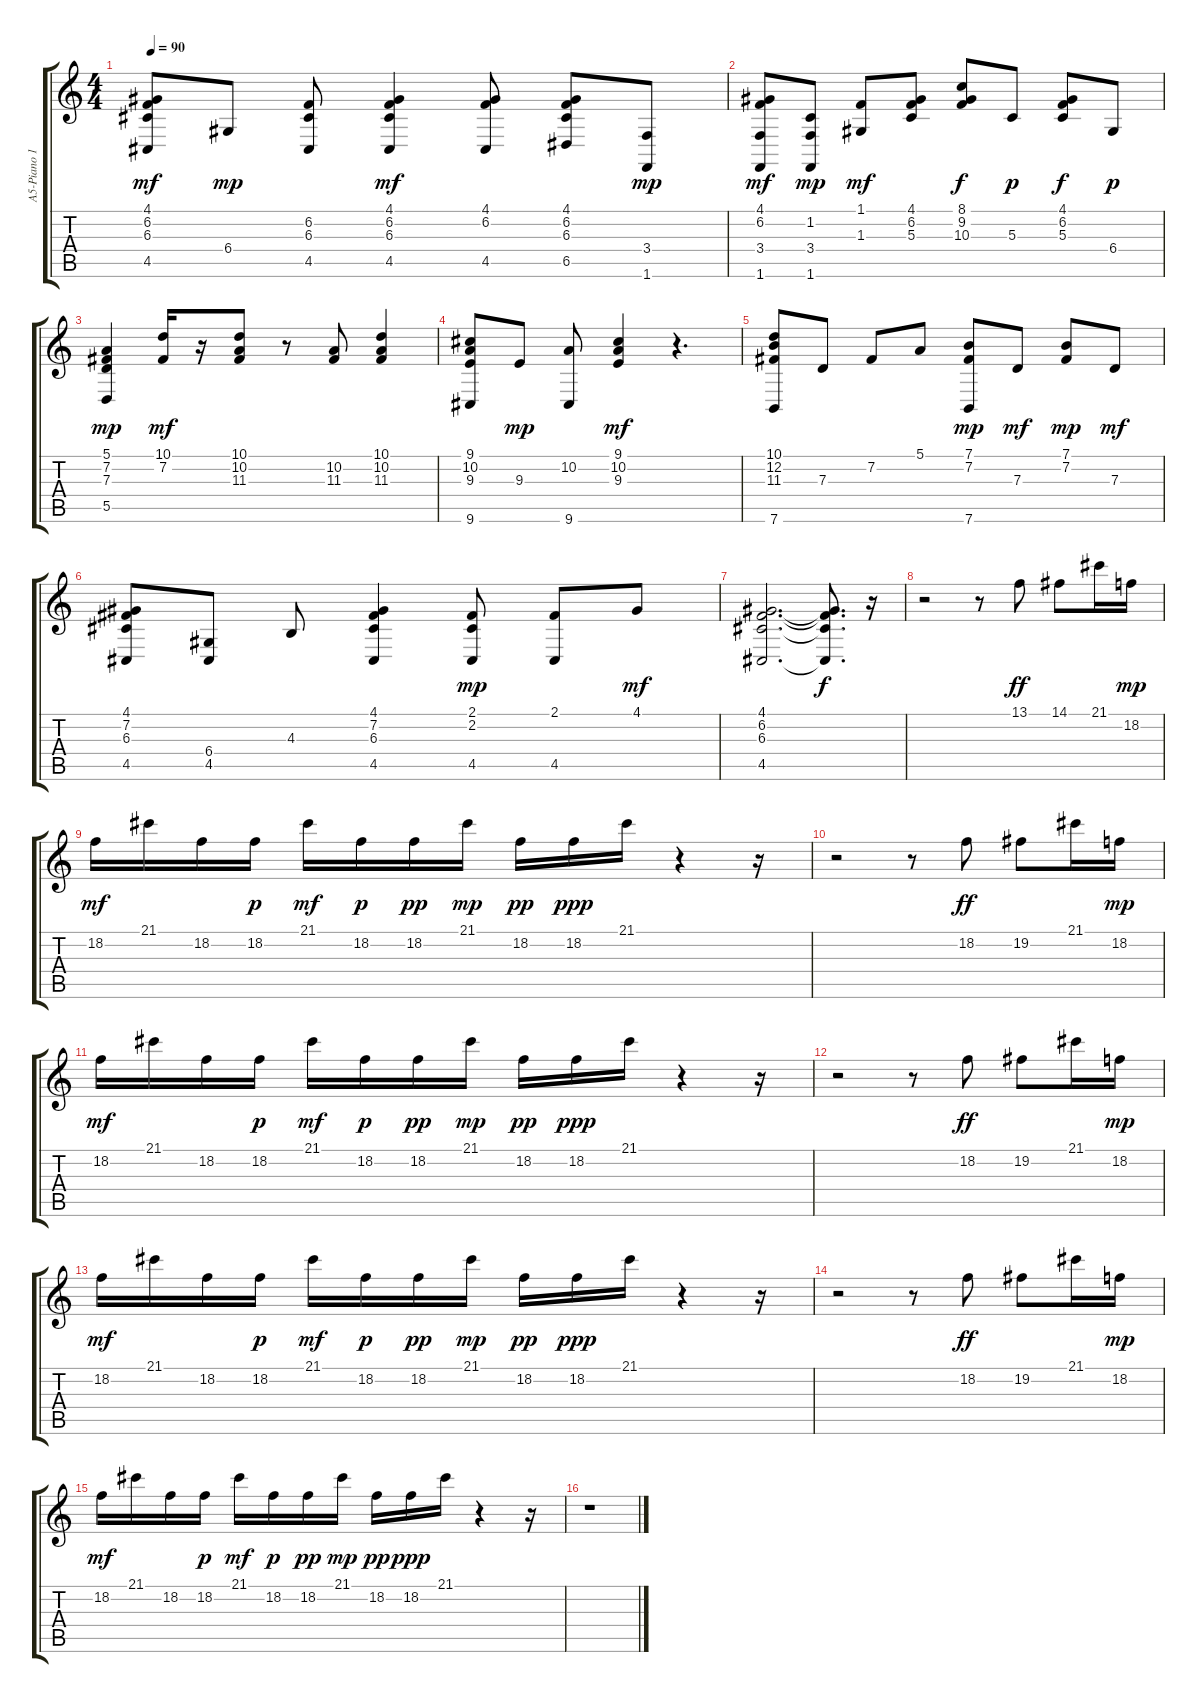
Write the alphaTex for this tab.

\track ("A5-Piano 1w    " "A5-Piano 1") {instrument acousticgrandpiano}
\staff {score tabs}
\tuning (E4 B3 G3 D3 A2 E2) {hide}
\ts (4 4)
\tempo 90
\clef g2
\ks c
(4.1 6.2 6.3 4.5).8{dy mf} 6.4.8{dy mp} (6.2 6.3 4.5).8 (4.1 6.2 6.3 4.5).4{dy mf} (4.1 6.2 4.5).8 (4.1 6.2 6.3 6.5).8 (3.4 1.6).8{dy mp} |
(4.1 6.2 3.4 1.6).8{dy mf} (1.2 3.4 1.6).8{dy mp} (1.1 1.3).8{dy mf} (4.1 6.2 5.3).8 (8.1 9.2 10.3).8{dy f} 5.3.8{dy p} (4.1 6.2 5.3).8{dy f} 6.4.8{dy p} |
(5.1 7.2 7.3 5.5).4{dy mp} (10.1 7.2).16{dy mf} r.16 (10.1 10.2 11.3).8 r.8 (10.2 11.3).8 (10.1 10.2 11.3).4 |
(9.1 10.2 9.3 9.6).8 9.3.8{dy mp} (10.2 9.6).8 (9.1 10.2 9.3).4{dy mf} r.4{d} |
(10.1 12.2 11.3 7.6).8 7.3.8 7.2.8 5.1.8 (7.1 7.2 7.6).8{dy mp} 7.3.8{dy mf} (7.1 7.2).8{dy mp} 7.3.8{dy mf} |
(4.1 7.2 6.3 4.5).8 (6.4 4.5).8 4.3.8 (4.1 7.2 6.3 4.5).4 (2.1 2.2 4.5).8{dy mp} (2.1 4.5).8 4.1.8{dy mf} |
(4.1 6.2 6.3 4.5).2{d} (4.1{t} 6.2{t} 6.3{t} 4.5{t}).8{d dy f} r.16 |
r.2 r.8 13.1.8{dy ff} 14.1.8 21.1.16 18.2.16{dy mp} |
18.2.16{dy mf balance 4} 21.1.16{balance 13} 18.2.16{balance 8} 18.2.16{dy p balance 3} 21.1.16{dy mf balance 15} 18.2.16{dy p balance 8} 18.2.16{dy pp balance 2} 21.1.16{dy mp balance 16} 18.2.16{dy pp balance 8} 18.2.16{dy ppp} 21.1.16 r.4 r.16 |
r.2 r.8 18.2.8{dy ff} 19.2.8 21.1.16 18.2.16{dy mp} |
18.2.16{dy mf balance 4} 21.1.16{balance 13} 18.2.16{balance 8} 18.2.16{dy p balance 3} 21.1.16{dy mf balance 15} 18.2.16{dy p balance 8} 18.2.16{dy pp balance 2} 21.1.16{dy mp balance 16} 18.2.16{dy pp balance 8} 18.2.16{dy ppp} 21.1.16 r.4 r.16 |
r.2 r.8 18.2.8{dy ff} 19.2.8 21.1.16 18.2.16{dy mp} |
18.2.16{dy mf balance 4} 21.1.16{balance 13} 18.2.16{balance 8} 18.2.16{dy p balance 3} 21.1.16{dy mf balance 15} 18.2.16{dy p balance 8} 18.2.16{dy pp balance 2} 21.1.16{dy mp balance 16} 18.2.16{dy pp balance 8} 18.2.16{dy ppp} 21.1.16 r.4 r.16 |
r.2 r.8 18.2.8{dy ff} 19.2.8 21.1.16 18.2.16{dy mp} |
18.2.16{dy mf balance 4} 21.1.16{balance 13} 18.2.16{balance 8} 18.2.16{dy p balance 3} 21.1.16{dy mf balance 15} 18.2.16{dy p balance 8} 18.2.16{dy pp balance 2} 21.1.16{dy mp balance 16} 18.2.16{dy pp balance 8} 18.2.16{dy ppp} 21.1.16 r.4 r.16 |
r.1
